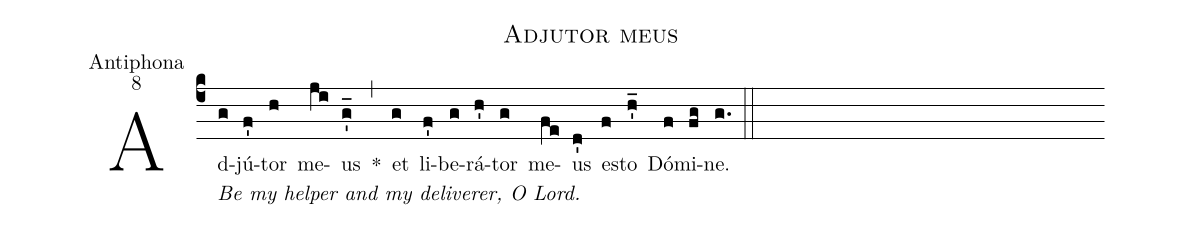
name:Adjutor meus;
office-part:Antiphona;
mode:8;
%%
(c4) Ad[Be my helper and my deliverer, O Lord.](g)jú(f')tor(h) me(ji)us(g'_) *(,) et(g) li(f')be(g)rá(h')tor(g) me(fe)us(d') e(f)sto(h'_) Dó(f)mi(fg)ne.(g.) (::)
